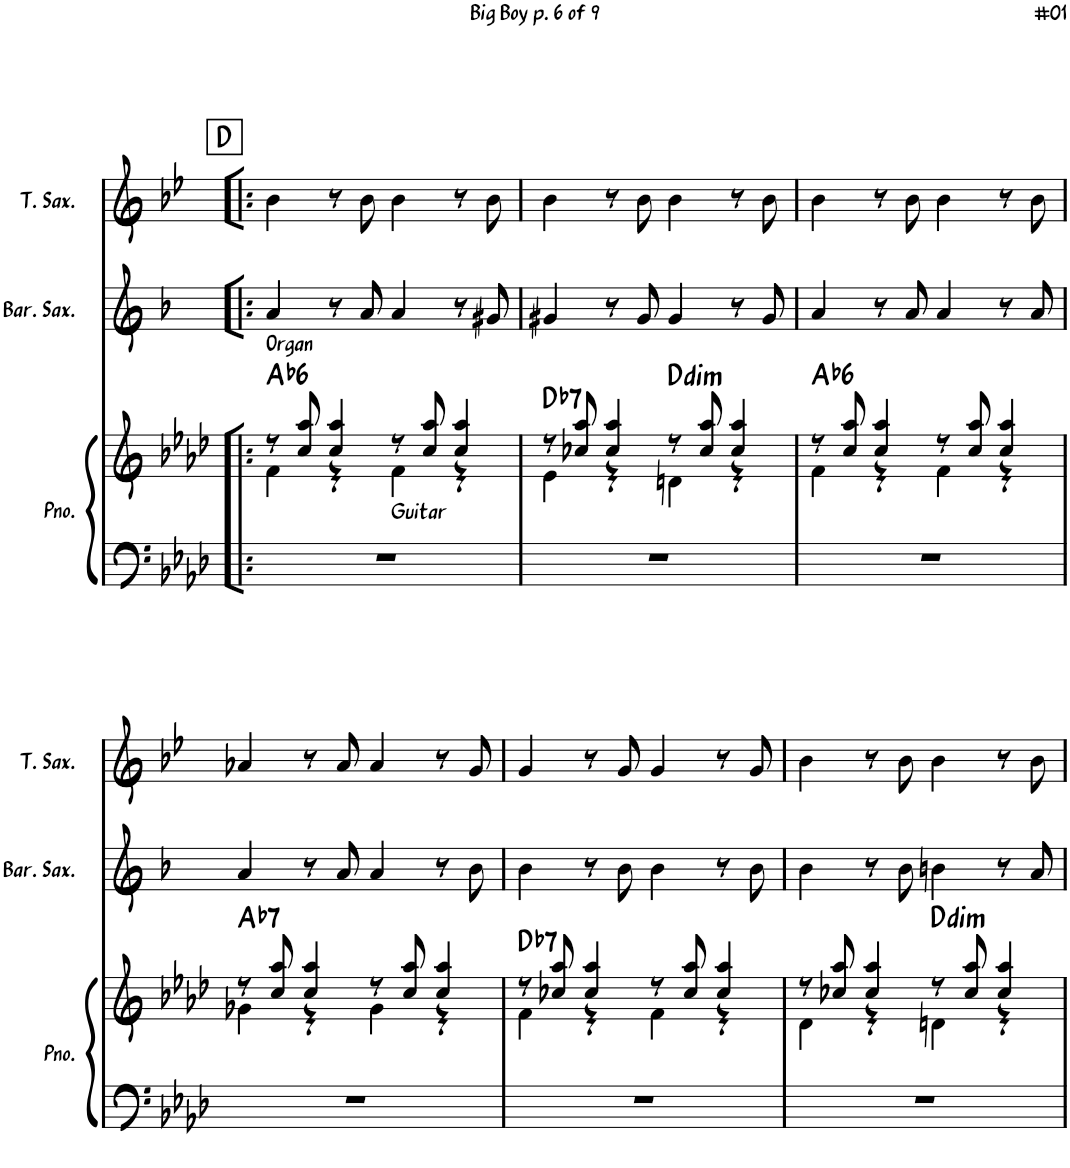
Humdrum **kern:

**kern	**kern	**harte	**kern	**kern
*part3	*part3	*part3	*part2	*part1
*staff4	*staff3	*	*staff2	*staff1
*I"Piano	*	*	*I"Baritone Saxophone	*I"Tenor Saxophone
*I'Pno.	*	*	*I'Bar. Sax.	*I'T. Sax.
!!LO:PB:g=z
*clefF4	*clefG2	*	*clefG2	*clefG2
*	*	*	*Trd12c21	*Trd8c14
*k[b-e-a-d-]	*k[b-e-a-d-]	*	*k[b-]	*k[b-e-]
*M4/4	*M4/4	*	*M4/4	*M4/4
!!LO:REH:place=s1:a:B:rj:fs=14:t=D
=41!|:	=41!|:	=41!|:	=41!|:	=41!|:
*	*^	*	*	*
!	!LO:TX:a:B:t=Organ	!	!LO:H:kt=6	!	!
1r	8r	4f\	Ab:maj6	4a/	4b-\
.	8cc/ 8aa-/	.	.	.	.
.	4cc/ 4aa-/	4r	.	8r	8r
.	.	.	.	8a/	8b-\
!	!LO:TX:b:B:t=Guitar	!	!	!	!
.	8r	4f\	.	4a/	4b-\
.	8cc/ 8aa-/	.	.	.	.
.	4cc/ 4aa-/	4r	.	8r	8r
.	.	.	.	8g#X/	8b-\
=42	=42	=42	=42	=42	=42
!	!	!	!LO:H:kt=7	!	!
1r	8r	4e-\	Db:7	4g#X/	4b-\
.	8cc-X/ 8aa-/	.	.	.	.
.	4cc-/ 4aa-/	4r	.	8r	8r
.	.	.	.	8g#/	8b-\
!	!	!	!LO:H:kt=dim	!	!
.	8r	4dn\	D:dim	4g#/	4b-\
.	8cc-/ 8aa-/	.	.	.	.
.	4cc-/ 4aa-/	4r	.	8r	8r
.	.	.	.	8g#/	8b-\
=43	=43	=43	=43	=43	=43
!	!	!	!LO:H:kt=6	!	!
1r	8r	4f\	Ab:maj6	4a/	4b-\
.	8cc/ 8aa-/	.	.	.	.
.	4cc/ 4aa-/	4r	.	8r	8r
.	.	.	.	8a/	8b-\
.	8r	4f\	.	4a/	4b-\
.	8cc/ 8aa-/	.	.	.	.
.	4cc/ 4aa-/	4r	.	8r	8r
.	.	.	.	8a/	8b-\
!!LO:LB:g=z
=44	=44	=44	=44	=44	=44
!	!	!	!LO:H:kt=7	!	!
1r	8r	4g-X\	Ab:7	4a/	4a-X/
.	8cc/ 8aa-/	.	.	.	.
.	4cc/ 4aa-/	4r	.	8r	8r
.	.	.	.	8a/	8a-/
.	8r	4g-\	.	4a/	4a-/
.	8cc/ 8aa-/	.	.	.	.
.	4cc/ 4aa-/	4r	.	8r	8r
.	.	.	.	8b-\	8g/
=45	=45	=45	=45	=45	=45
!	!	!	!LO:H:kt=7	!	!
1r	8r	4f\	Db:7	4b-\	4g/
.	8cc-X/ 8aa-/	.	.	.	.
.	4cc-/ 4aa-/	4r	.	8r	8r
.	.	.	.	8b-\	8g/
.	8r	4f\	.	4b-\	4g/
.	8cc-/ 8aa-/	.	.	.	.
.	4cc-/ 4aa-/	4r	.	8r	8r
.	.	.	.	8b-\	8g/
=46	=46	=46	=46	=46	=46
1r	8r	4d-\	.	4b-\	4b-\
.	8cc-X/ 8aa-/	.	.	.	.
.	4cc-/ 4aa-/	4r	.	8r	8r
.	.	.	.	8b-\	8b-\
!	!	!	!LO:H:kt=dim	!	!
.	8r	4dn\	D:dim	4bn\	4b-\
.	8cc-/ 8aa-/	.	.	.	.
.	4cc-/ 4aa-/	4r	.	8r	8r
.	.	.	.	8a/	8b-\
*	*v	*v	*	*	*
=	=	=	=	=
*-	*-	*-	*-	*-
